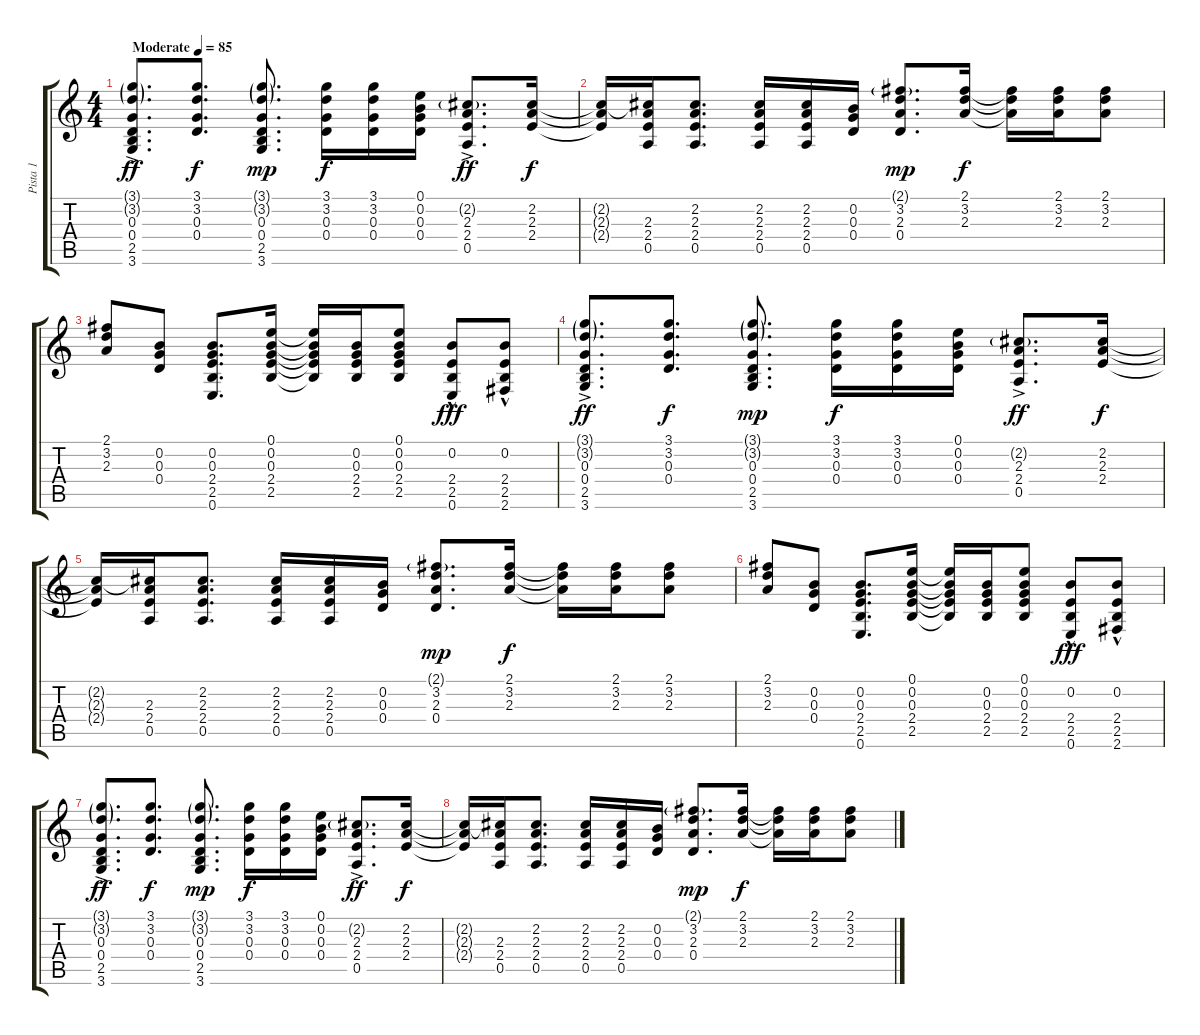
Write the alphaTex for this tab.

\track ("Pista 1" "Pista 1") {instrument acousticguitarsteel}
\staff {score tabs}
\tuning (E4 B3 G3 D3 A2 E2) {hide}
\ts (4 4)
\tempo (85 "Moderate")
\clef g2
\ks c
(3.1{g} 3.2{g} 0.3 0.4 2.5 3.6{ac}).8{d dy ff instrument acousticguitarsteel} (3.1 3.2 0.3 0.4).8{d dy f} (3.1{g} 3.2{g} 0.3 0.4 2.5 3.6).8{d dy mp} (3.1 3.2 0.3 0.4).16{dy f} (3.1 3.2 0.3 0.4).16 (0.1 0.2 0.3 0.4).16 (2.2{g} 2.3 2.4 0.5{ac}).8{d dy ff} (2.2 2.3 2.4).16{dy f} |
(2.2{t} 2.3{t} 2.4{t}).16 (2.2{t} 2.3 2.4 0.5).16 (2.2 2.3 2.4 0.5).8{d} (2.2 2.3 2.4 0.5).16 (2.2 2.3 2.4 0.5).16 (0.2 0.3 0.4).16 (2.1{g} 3.2 2.3 0.4).8{d dy mp} (2.1 3.2 2.3).16{dy f} (2.1{t} 3.2{t} 2.3{t}).16 (2.1 3.2 2.3).16 (2.1 3.2 2.3).8 |
(2.1 3.2 2.3).8 (0.2 0.3 0.4).8 (0.2 0.3 2.4 2.5 0.6).8{d} (0.1 0.2 0.3 2.4 2.5).16 (0.1{t} 0.2{t} 0.3{t} 2.4{t} 2.5{t}).16 (0.2 0.3 2.4 2.5).16 (0.1 0.2 0.3 2.4 2.5).8 (0.2 2.4 2.5 0.6{hac}).8{dy fff} (0.2 2.4 2.5 2.6{hac}).8 |
(3.1{g} 3.2{g} 0.3 0.4 2.5 3.6{ac}).8{d dy ff} (3.1 3.2 0.3 0.4).8{d dy f} (3.1{g} 3.2{g} 0.3 0.4 2.5 3.6).8{d dy mp} (3.1 3.2 0.3 0.4).16{dy f} (3.1 3.2 0.3 0.4).16 (0.1 0.2 0.3 0.4).16 (2.2{g} 2.3 2.4 0.5{ac}).8{d dy ff} (2.2 2.3 2.4).16{dy f} |
(2.2{t} 2.3{t} 2.4{t}).16 (2.2{t} 2.3 2.4 0.5).16 (2.2 2.3 2.4 0.5).8{d} (2.2 2.3 2.4 0.5).16 (2.2 2.3 2.4 0.5).16 (0.2 0.3 0.4).16 (2.1{g} 3.2 2.3 0.4).8{d dy mp} (2.1 3.2 2.3).16{dy f} (2.1{t} 3.2{t} 2.3{t}).16 (2.1 3.2 2.3).16 (2.1 3.2 2.3).8 |
(2.1 3.2 2.3).8 (0.2 0.3 0.4).8 (0.2 0.3 2.4 2.5 0.6).8{d} (0.1 0.2 0.3 2.4 2.5).16 (0.1{t} 0.2{t} 0.3{t} 2.4{t} 2.5{t}).16 (0.2 0.3 2.4 2.5).16 (0.1 0.2 0.3 2.4 2.5).8 (0.2 2.4 2.5 0.6{hac}).8{dy fff} (0.2 2.4 2.5 2.6{hac}).8 |
(3.1{g} 3.2{g} 0.3 0.4 2.5 3.6{ac}).8{d dy ff} (3.1 3.2 0.3 0.4).8{d dy f} (3.1{g} 3.2{g} 0.3 0.4 2.5 3.6).8{d dy mp} (3.1 3.2 0.3 0.4).16{dy f} (3.1 3.2 0.3 0.4).16 (0.1 0.2 0.3 0.4).16 (2.2{g} 2.3 2.4 0.5{ac}).8{d dy ff} (2.2 2.3 2.4).16{dy f} |
(2.2{t} 2.3{t} 2.4{t}).16 (2.2{t} 2.3 2.4 0.5).16 (2.2 2.3 2.4 0.5).8{d} (2.2 2.3 2.4 0.5).16 (2.2 2.3 2.4 0.5).16 (0.2 0.3 0.4).16 (2.1{g} 3.2 2.3 0.4).8{d dy mp} (2.1 3.2 2.3).16{dy f} (2.1{t} 3.2{t} 2.3{t}).16 (2.1 3.2 2.3).16 (2.1 3.2 2.3).8
